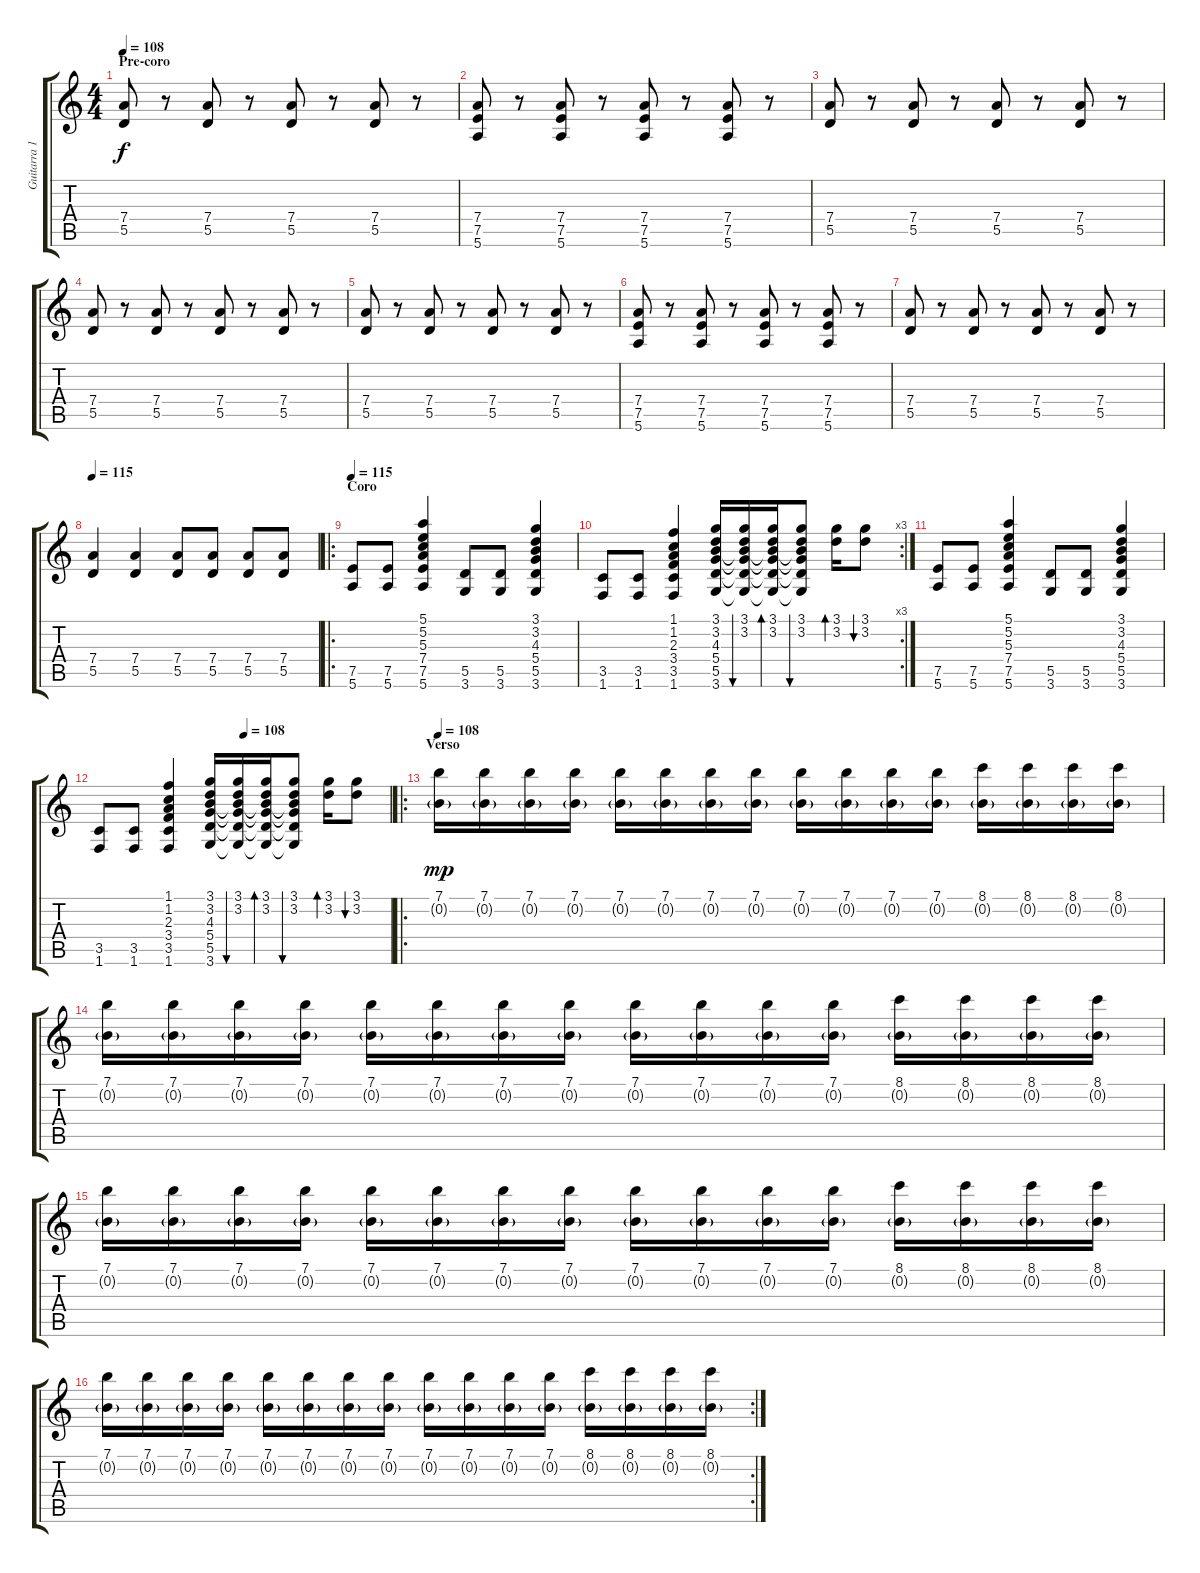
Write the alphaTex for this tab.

\track ("Guitarra 1" "Guitarra 1") {instrument electricguitarclean}
\staff {score tabs}
\tuning (E4 B3 G3 D3 A2 E2) {hide}
\ts (4 4)
\section ("" "Pre-coro")
\tempo 108
\clef g2
\ks c
(7.4 5.5).8{dy f} r.8 (7.4 5.5).8 r.8 (7.4 5.5).8 r.8 (7.4 5.5).8 r.8 |
(7.4 7.5 5.6).8 r.8 (7.4 7.5 5.6).8 r.8 (7.4 7.5 5.6).8 r.8 (7.4 7.5 5.6).8 r.8 |
(7.4 5.5).8 r.8 (7.4 5.5).8 r.8 (7.4 5.5).8 r.8 (7.4 5.5).8 r.8 |
(7.4 5.5).8 r.8 (7.4 5.5).8 r.8 (7.4 5.5).8 r.8 (7.4 5.5).8 r.8 |
(7.4 5.5).8 r.8 (7.4 5.5).8 r.8 (7.4 5.5).8 r.8 (7.4 5.5).8 r.8 |
(7.4 7.5 5.6).8 r.8 (7.4 7.5 5.6).8 r.8 (7.4 7.5 5.6).8 r.8 (7.4 7.5 5.6).8 r.8 |
(7.4 5.5).8 r.8 (7.4 5.5).8 r.8 (7.4 5.5).8 r.8 (7.4 5.5).8 r.8 |
\tempo 115
(7.4 5.5).4 (7.4 5.5).4 (7.4 5.5).8 (7.4 5.5).8 (7.4 5.5).8 (7.4 5.5).8 |
\ro
\section ("" "Coro")
\tempo 115
(7.5 5.6).8 (7.5 5.6).8 (5.1 5.2 5.3 7.4 7.5 5.6).4 (5.5 3.6).8 (5.5 3.6).8 (3.1 3.2 4.3 5.4 5.5 3.6).4 |
\rc 3
(3.5 1.6).8 (3.5 1.6).8 (1.1 1.2 2.3 3.4 3.5 1.6).4 (3.1 3.2 4.3 5.4 5.5 3.6).16 (3.1 3.2 4.3{t} 5.4{t} 5.5{t} 3.6{t}).16{bu 60} (3.1 3.2 4.3{t} 5.4{t} 5.5{t} 3.6{t}).16{bd 60} (3.1 3.2 4.3{t} 5.4{t} 5.5{t} 3.6{t}).8{bu 60} (3.1 3.2).16{bd 60} (3.1 3.2).8{bu 60} |
(7.5 5.6).8 (7.5 5.6).8 (5.1 5.2 5.3 7.4 7.5 5.6).4 (5.5 3.6).8 (5.5 3.6).8 (3.1 3.2 4.3 5.4 5.5 3.6).4 |
\tempo (108 0.5)
(3.5 1.6).8 (3.5 1.6).8 (1.1 1.2 2.3 3.4 3.5 1.6).4 (3.1 3.2 4.3 5.4 5.5 3.6).16 (3.1 3.2 4.3{t} 5.4{t} 5.5{t} 3.6{t}).16{bu 60} (3.1 3.2 4.3{t} 5.4{t} 5.5{t} 3.6{t}).16{bd 60} (3.1 3.2 4.3{t} 5.4{t} 5.5{t} 3.6{t}).8{bu 60} (3.1 3.2).16{bd 60} (3.1 3.2).8{bu 60} |
\ro
\section ("" "Verso")
\tempo 108
(7.1 0.2{g}).16{dy mp} (7.1 0.2{g}).16 (7.1 0.2{g}).16 (7.1 0.2{g}).16 (7.1 0.2{g}).16 (7.1 0.2{g}).16 (7.1 0.2{g}).16 (7.1 0.2{g}).16 (7.1 0.2{g}).16 (7.1 0.2{g}).16 (7.1 0.2{g}).16 (7.1 0.2{g}).16 (8.1 0.2{g}).16 (8.1 0.2{g}).16 (8.1 0.2{g}).16 (8.1 0.2{g}).16 |
(7.1 0.2{g}).16 (7.1 0.2{g}).16 (7.1 0.2{g}).16 (7.1 0.2{g}).16 (7.1 0.2{g}).16 (7.1 0.2{g}).16 (7.1 0.2{g}).16 (7.1 0.2{g}).16 (7.1 0.2{g}).16 (7.1 0.2{g}).16 (7.1 0.2{g}).16 (7.1 0.2{g}).16 (8.1 0.2{g}).16 (8.1 0.2{g}).16 (8.1 0.2{g}).16 (8.1 0.2{g}).16 |
(7.1 0.2{g}).16 (7.1 0.2{g}).16 (7.1 0.2{g}).16 (7.1 0.2{g}).16 (7.1 0.2{g}).16 (7.1 0.2{g}).16 (7.1 0.2{g}).16 (7.1 0.2{g}).16 (7.1 0.2{g}).16 (7.1 0.2{g}).16 (7.1 0.2{g}).16 (7.1 0.2{g}).16 (8.1 0.2{g}).16 (8.1 0.2{g}).16 (8.1 0.2{g}).16 (8.1 0.2{g}).16 |
\rc 2
(7.1 0.2{g}).16 (7.1 0.2{g}).16 (7.1 0.2{g}).16 (7.1 0.2{g}).16 (7.1 0.2{g}).16 (7.1 0.2{g}).16 (7.1 0.2{g}).16 (7.1 0.2{g}).16 (7.1 0.2{g}).16 (7.1 0.2{g}).16 (7.1 0.2{g}).16 (7.1 0.2{g}).16 (8.1 0.2{g}).16 (8.1 0.2{g}).16 (8.1 0.2{g}).16 (8.1 0.2{g}).16
